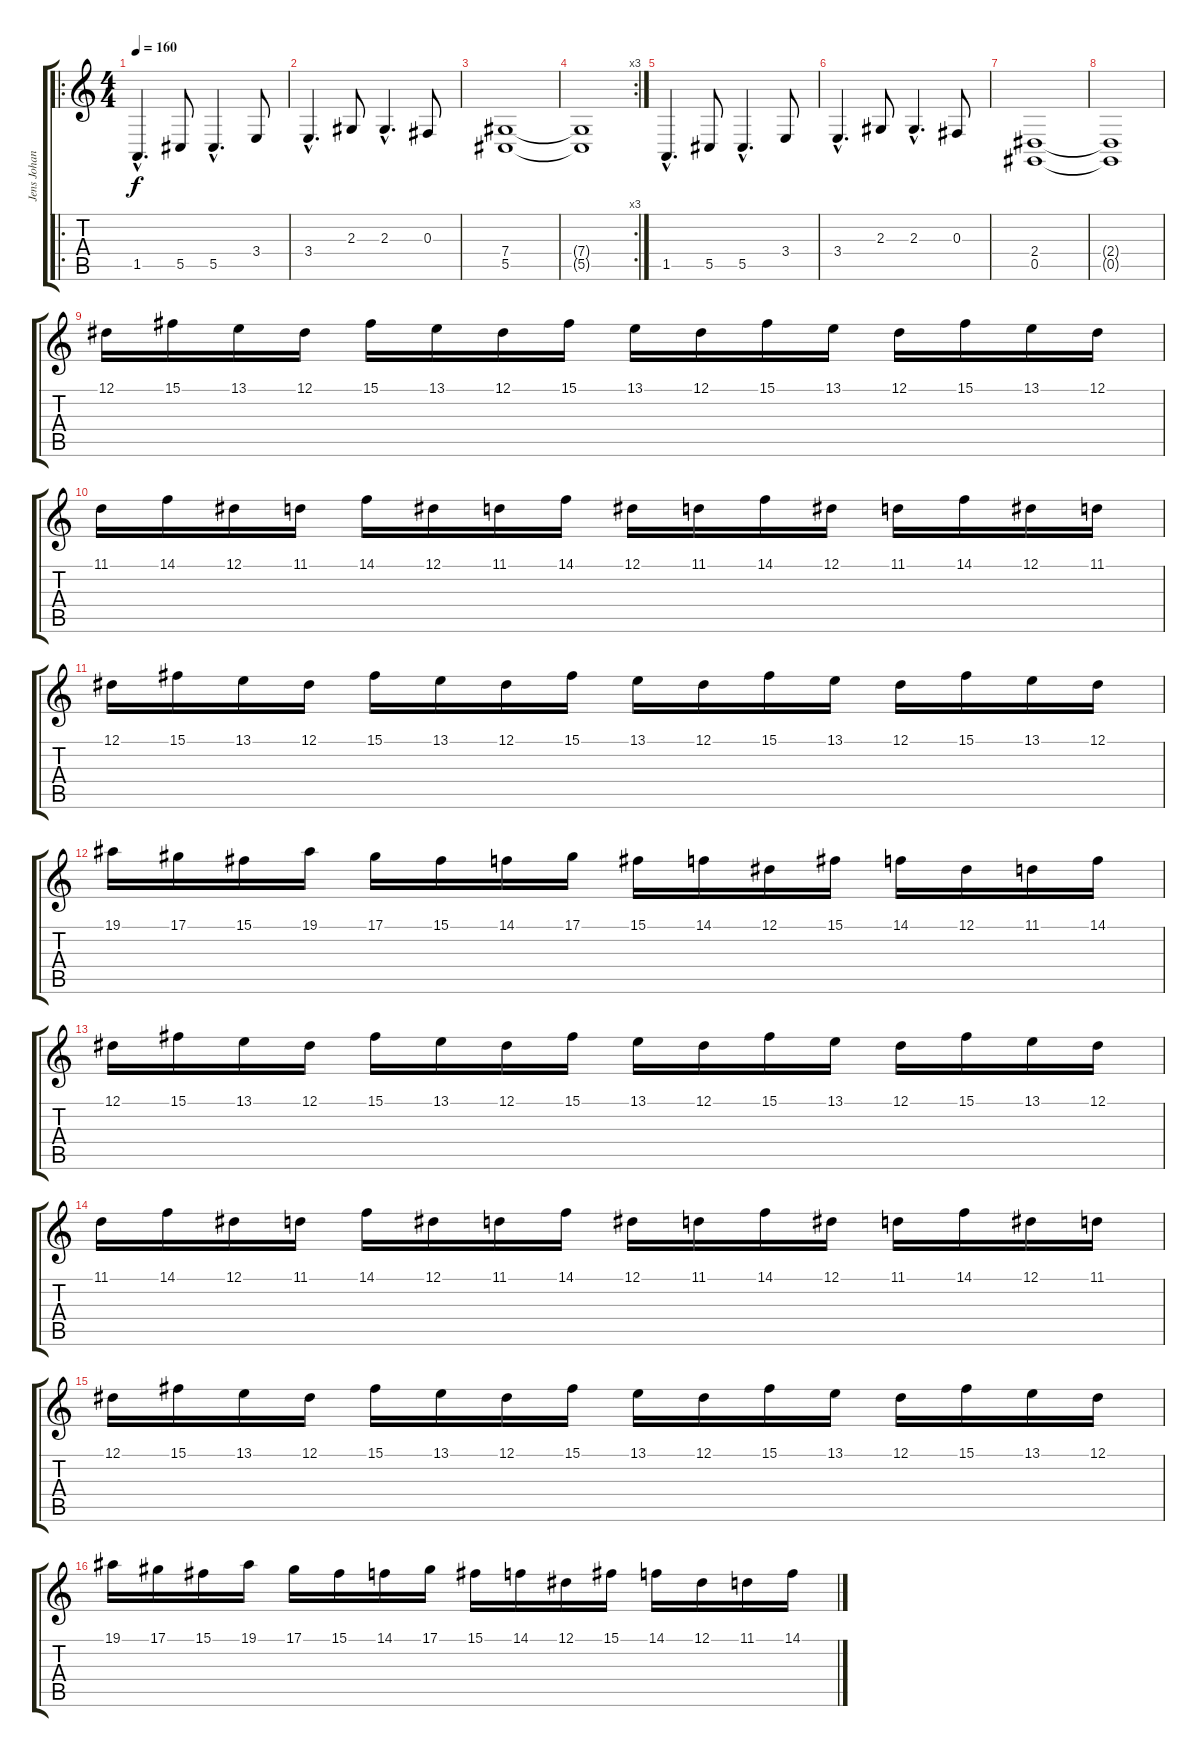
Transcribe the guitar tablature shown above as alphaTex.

\track ("Jens Johansen" "Jens Johan") {instrument stringensemble1}
\staff {score tabs}
\tuning (Eb4 Bb3 Gb3 Db3 Ab2 Eb2) {hide}
\ro
\ts (4 4)
\tempo 160
\clef g2
\ks c
1.5{hac}.4{d dy f instrument stringensemble1} 5.5.8 5.5{hac}.4{d} 3.4.8 |
3.4{hac}.4{d} 2.3.8 2.3{hac}.4{d} 0.3.8 |
(7.4 5.5).1 |
\rc 3
(7.4{t} 5.5{t}).1 |
1.5{hac}.4{d} 5.5.8 5.5{hac}.4{d} 3.4.8 |
3.4{hac}.4{d} 2.3.8 2.3{hac}.4{d} 0.3.8 |
(2.4 0.5).1 |
(2.4{t} 0.5{t}).1 |
12.1.16{instrument electricpiano2} 15.1.16 13.1.16 12.1.16 15.1.16 13.1.16 12.1.16 15.1.16 13.1.16 12.1.16 15.1.16 13.1.16 12.1.16 15.1.16 13.1.16 12.1.16 |
11.1.16 14.1.16 12.1.16 11.1.16 14.1.16 12.1.16 11.1.16 14.1.16 12.1.16 11.1.16 14.1.16 12.1.16 11.1.16 14.1.16 12.1.16 11.1.16 |
12.1.16 15.1.16 13.1.16 12.1.16 15.1.16 13.1.16 12.1.16 15.1.16 13.1.16 12.1.16 15.1.16 13.1.16 12.1.16 15.1.16 13.1.16 12.1.16 |
19.1.16 17.1.16 15.1.16 19.1.16 17.1.16 15.1.16 14.1.16 17.1.16 15.1.16 14.1.16 12.1.16 15.1.16 14.1.16 12.1.16 11.1.16 14.1.16 |
12.1.16 15.1.16 13.1.16 12.1.16 15.1.16 13.1.16 12.1.16 15.1.16 13.1.16 12.1.16 15.1.16 13.1.16 12.1.16 15.1.16 13.1.16 12.1.16 |
11.1.16 14.1.16 12.1.16 11.1.16 14.1.16 12.1.16 11.1.16 14.1.16 12.1.16 11.1.16 14.1.16 12.1.16 11.1.16 14.1.16 12.1.16 11.1.16 |
12.1.16 15.1.16 13.1.16 12.1.16 15.1.16 13.1.16 12.1.16 15.1.16 13.1.16 12.1.16 15.1.16 13.1.16 12.1.16 15.1.16 13.1.16 12.1.16 |
19.1.16 17.1.16 15.1.16 19.1.16 17.1.16 15.1.16 14.1.16 17.1.16 15.1.16 14.1.16 12.1.16 15.1.16 14.1.16 12.1.16 11.1.16 14.1.16
